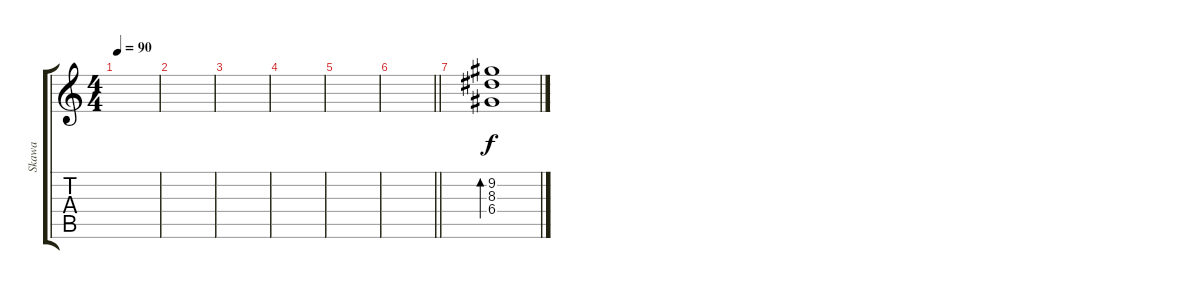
\track ("Skawa" "Skawa") {instrument acousticguitarsteel}
\staff {score tabs}
\tuning (E4 B3 G3 D3 A2 E2) {hide}
\ts (4 4)
\tempo 90
\clef g2
\ks c
|
|
|
|
|
\barLineRight lightlight
|
(9.2 8.3 6.4).1{bd 60}
